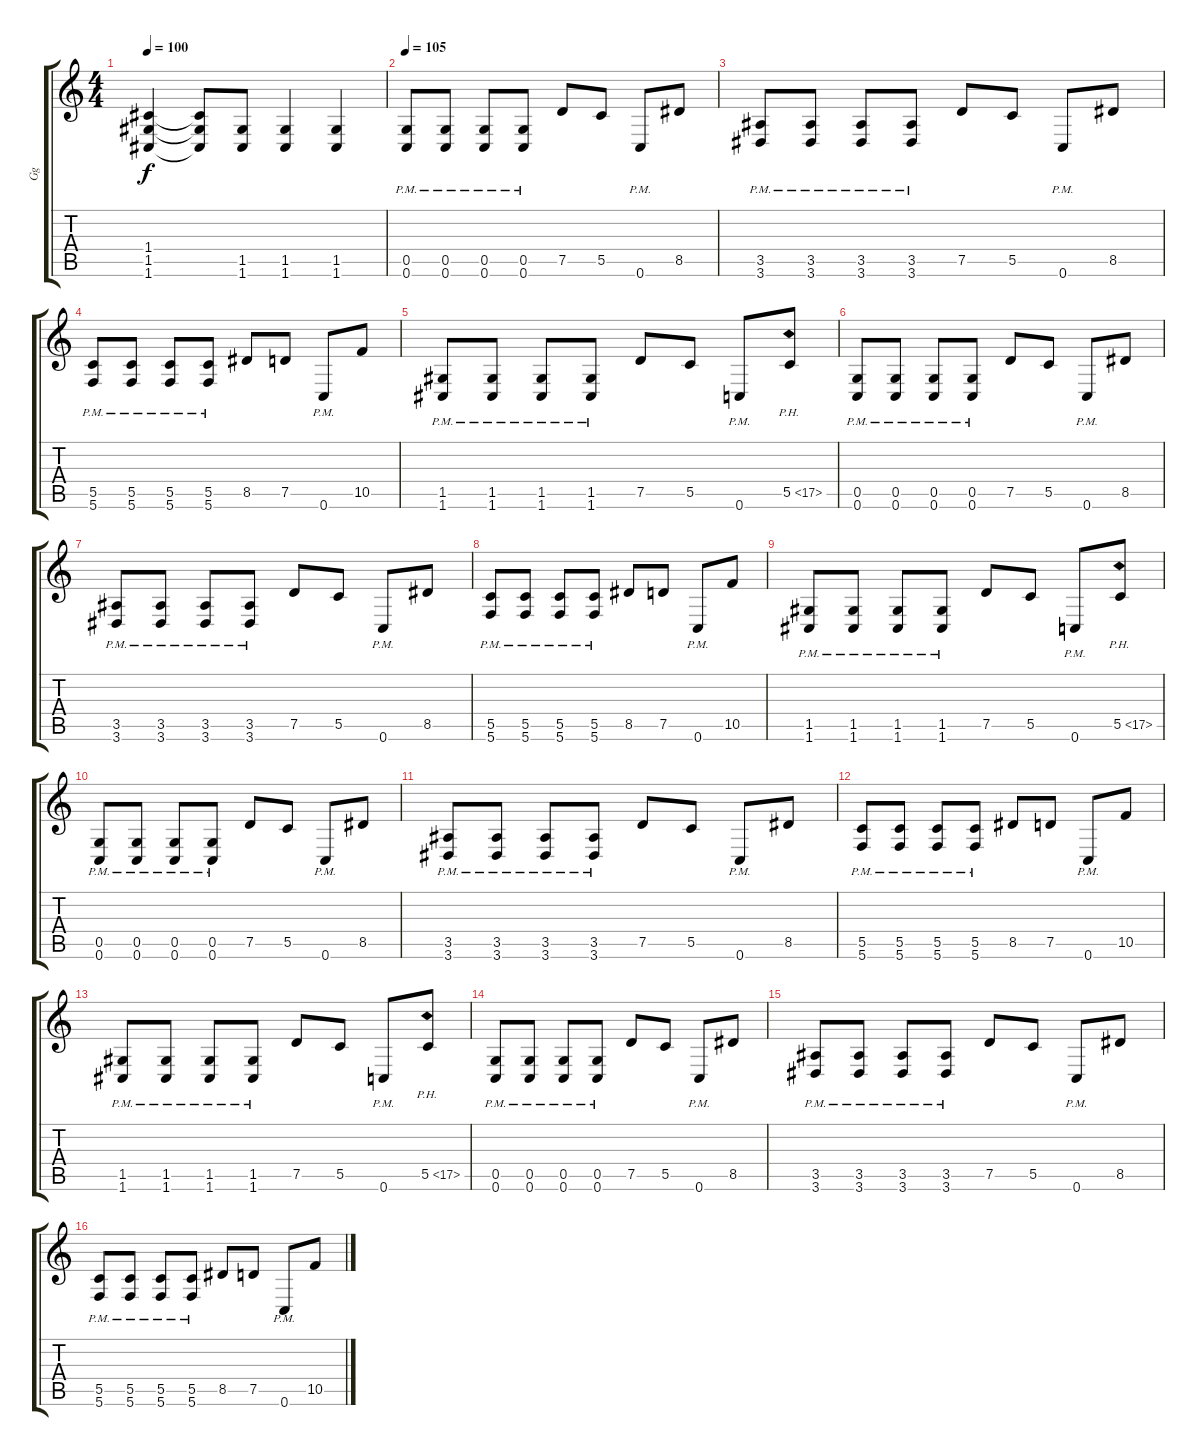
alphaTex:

\track ("Gg" "Gg") {instrument distortionguitar}
\staff {score tabs}
\tuning (D4 A3 F3 C3 G2 C2) {hide}
\ts (4 4)
\tempo 100
\clef g2
\ks c
(1.4 1.5 1.6).4{dy f} (1.4{t} 1.5{t} 1.6{t}).8 (1.5 1.6).8 (1.5 1.6).4 (1.5 1.6).4 |
\tempo 105
(0.5{pm} 0.6{pm}).8 (0.5{pm} 0.6{pm}).8 (0.5{pm} 0.6{pm}).8 (0.5{pm} 0.6{pm}).8 7.5.8 5.5.8 0.6{pm}.8 8.5.8 |
(3.5{pm} 3.6{pm}).8 (3.5{pm} 3.6{pm}).8 (3.5{pm} 3.6{pm}).8 (3.5{pm} 3.6{pm}).8 7.5.8 5.5.8 0.6{pm}.8 8.5.8 |
(5.5{pm} 5.6{pm}).8 (5.5{pm} 5.6{pm}).8 (5.5{pm} 5.6{pm}).8 (5.5{pm} 5.6{pm}).8 8.5.8 7.5.8 0.6{pm}.8 10.5.8 |
(1.5{pm} 1.6{pm}).8 (1.5{pm} 1.6{pm}).8 (1.5{pm} 1.6{pm}).8 (1.5{pm} 1.6{pm}).8 7.5.8 5.5.8 0.6{pm}.8 5.5{ph 12}.8 |
(0.5{pm} 0.6{pm}).8 (0.5{pm} 0.6{pm}).8 (0.5{pm} 0.6{pm}).8 (0.5{pm} 0.6{pm}).8 7.5.8 5.5.8 0.6{pm}.8 8.5.8 |
(3.5{pm} 3.6{pm}).8 (3.5{pm} 3.6{pm}).8 (3.5{pm} 3.6{pm}).8 (3.5{pm} 3.6{pm}).8 7.5.8 5.5.8 0.6{pm}.8 8.5.8 |
(5.5{pm} 5.6{pm}).8 (5.5{pm} 5.6{pm}).8 (5.5{pm} 5.6{pm}).8 (5.5{pm} 5.6{pm}).8 8.5.8 7.5.8 0.6{pm}.8 10.5.8 |
(1.5{pm} 1.6{pm}).8 (1.5{pm} 1.6{pm}).8 (1.5{pm} 1.6{pm}).8 (1.5{pm} 1.6{pm}).8 7.5.8 5.5.8 0.6{pm}.8 5.5{ph 12}.8 |
(0.5{pm} 0.6{pm}).8 (0.5{pm} 0.6{pm}).8 (0.5{pm} 0.6{pm}).8 (0.5{pm} 0.6{pm}).8 7.5.8 5.5.8 0.6{pm}.8 8.5.8 |
(3.5{pm} 3.6{pm}).8 (3.5{pm} 3.6{pm}).8 (3.5{pm} 3.6{pm}).8 (3.5{pm} 3.6{pm}).8 7.5.8 5.5.8 0.6{pm}.8 8.5.8 |
(5.5{pm} 5.6{pm}).8 (5.5{pm} 5.6{pm}).8 (5.5{pm} 5.6{pm}).8 (5.5{pm} 5.6{pm}).8 8.5.8 7.5.8 0.6{pm}.8 10.5.8 |
(1.5{pm} 1.6{pm}).8 (1.5{pm} 1.6{pm}).8 (1.5{pm} 1.6{pm}).8 (1.5{pm} 1.6{pm}).8 7.5.8 5.5.8 0.6{pm}.8 5.5{ph 12}.8 |
(0.5{pm} 0.6{pm}).8 (0.5{pm} 0.6{pm}).8 (0.5{pm} 0.6{pm}).8 (0.5{pm} 0.6{pm}).8 7.5.8 5.5.8 0.6{pm}.8 8.5.8 |
(3.5{pm} 3.6{pm}).8 (3.5{pm} 3.6{pm}).8 (3.5{pm} 3.6{pm}).8 (3.5{pm} 3.6{pm}).8 7.5.8 5.5.8 0.6{pm}.8 8.5.8 |
(5.5{pm} 5.6{pm}).8 (5.5{pm} 5.6{pm}).8 (5.5{pm} 5.6{pm}).8 (5.5{pm} 5.6{pm}).8 8.5.8 7.5.8 0.6{pm}.8 10.5.8
